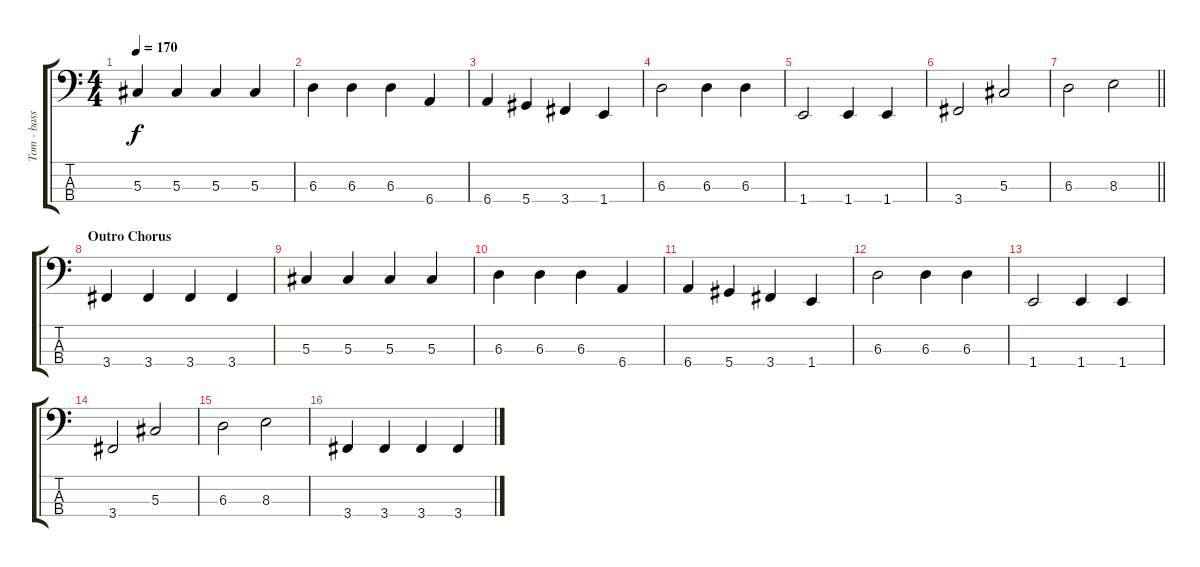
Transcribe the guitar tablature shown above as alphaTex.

\track ("Tom - bass" "Tom - bass") {instrument electricbassfinger}
\staff {score tabs}
\tuning (Gb2 Db2 Ab1 Eb1) {hide}
\ts (4 4)
\tempo 170
\clef f4
\ks c
5.3.4{dy f} 5.3.4 5.3.4 5.3.4 |
6.3.4 6.3.4 6.3.4 6.4.4 |
6.4.4 5.4.4 3.4.4 1.4.4 |
6.3.2 6.3.4 6.3.4 |
1.4.2 1.4.4 1.4.4 |
3.4.2 5.3.2 |
\barLineRight lightlight
6.3.2 8.3.2 |
\section ("" "Outro Chorus")
3.4.4 3.4.4 3.4.4 3.4.4 |
5.3.4 5.3.4 5.3.4 5.3.4 |
6.3.4 6.3.4 6.3.4 6.4.4 |
6.4.4 5.4.4 3.4.4 1.4.4 |
6.3.2 6.3.4 6.3.4 |
1.4.2 1.4.4 1.4.4 |
3.4.2 5.3.2 |
6.3.2 8.3.2 |
3.4.4 3.4.4 3.4.4 3.4.4
